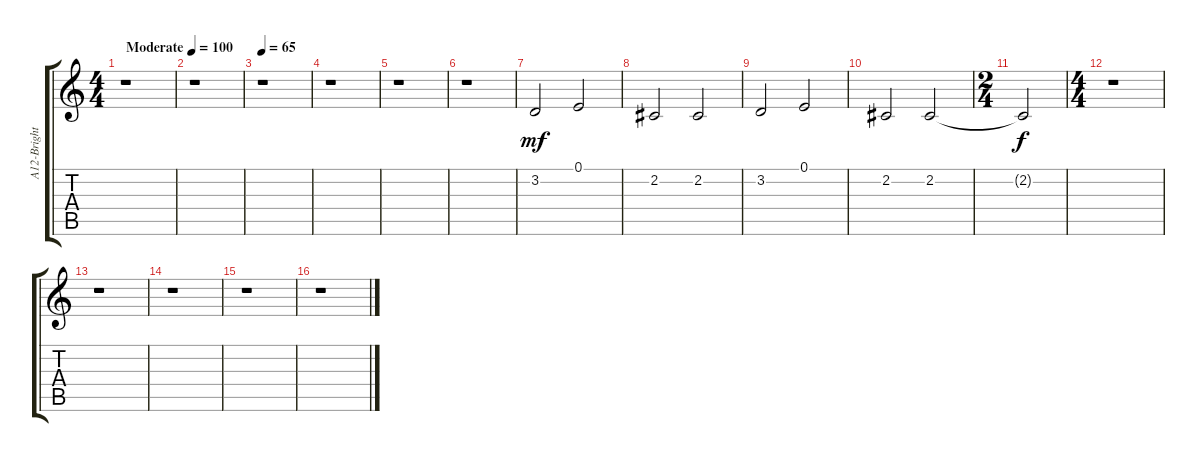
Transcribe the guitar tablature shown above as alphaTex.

\track ("A12-Bright Str: " "A12-Bright") {instrument stringensemble1}
\staff {score tabs}
\tuning (E4 B3 G3 D3 A2 E2) {hide}
\ts (4 4)
\tempo (100 "Moderate")
\tempo 120
\tempo (100 "Moderate")
\clef g2
\ks c
r.1{dy mf instrument stringensemble1} |
r.1 |
\tempo 65
r.1 |
r.1 |
r.1 |
r.1 |
3.2.2 0.1.2 |
2.2.2 2.2.2 |
3.2.2 0.1.2 |
2.2.2 2.2.2 |
\ts (2 4)
2.2{t}.2{dy f} |
\ts (4 4)
r.1 |
r.1 |
r.1 |
r.1 |
r.1
